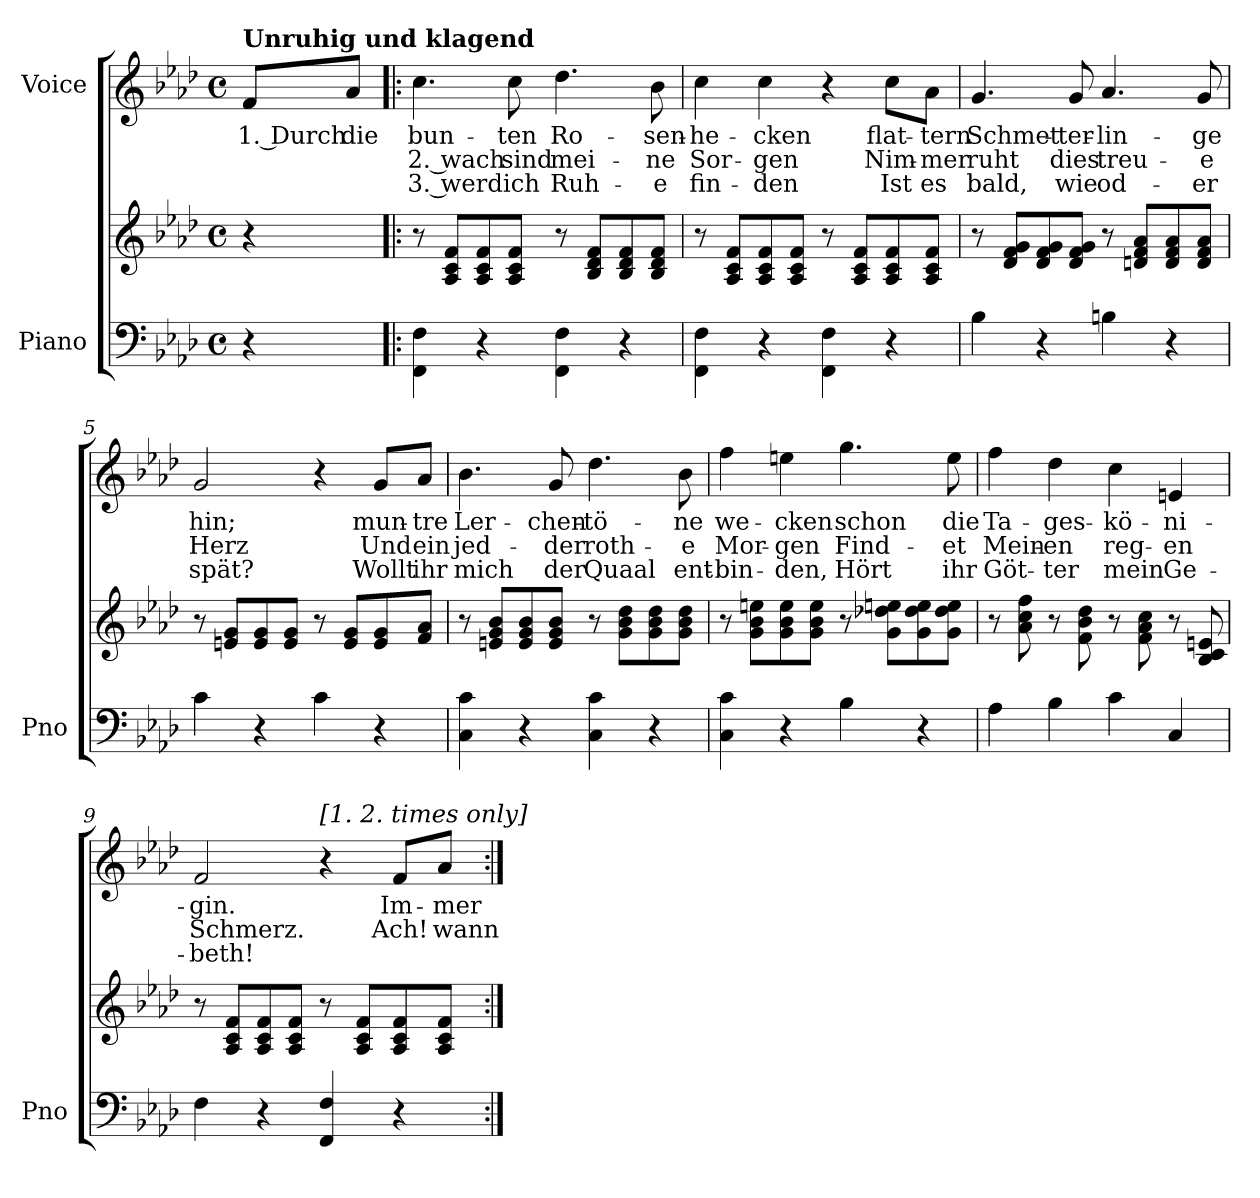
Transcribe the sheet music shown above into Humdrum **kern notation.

**kern	**kern	**kern	**text	**text	**text
*part2	*part2	*part1	*part1	*part1	*part1
*staff3	*staff2	*staff1	*staff1	*staff1	*staff1
*I"Piano	*	*I"Voice	*	*	*
*I'Pno	*	*	*	*	*
*clefF4	*clefG2	*clefG2	*	*	*
*k[b-e-a-d-]	*k[b-e-a-d-]	*k[b-e-a-d-]	*	*	*
*M4/4	*M4/4	*M4/4	*	*	*
*met(c)	*met(c)	*met(c)	*	*	*
=1	=1	=1	=1	=1	=1
!	!	!LO:TX:a:B:t=Unruhig und klagend	!	!	!
!	!	!	!LO:LY:b	!	!
4r	4r	8f/L	1. Durch	.	.
!	!	!	!LO:LY:b	!	!
.	.	8a-/J	die	.	.
=2!|:	=2!|:	=2!|:	=2!|:	=2!|:	=2!|:
!	!	!	!LO:LY:b	!LO:LY:b	!LO:LY:b
4FF\ 4F\	8r	4.cc\	bun-	2. wach	3. werd
.	8A-/ 8c/ 8f/L	.	.	.	.
4r	8A-/ 8c/ 8f/	.	.	.	.
!	!	!	!LO:LY:b	!LO:LY:b	!LO:LY:b
.	8A-/ 8c/ 8f/J	8cc\	-ten	sind	ich
!	!	!	!LO:LY:b	!LO:LY:b	!LO:LY:b
4FF\ 4F\	8r	4.dd-\	Ro-	mei-	Ruh-
.	8B-/ 8d-/ 8f/L	.	.	.	.
4r	8B-/ 8d-/ 8f/	.	.	.	.
!	!	!	!LO:LY:b	!LO:LY:b	!LO:LY:b
.	8B-/ 8d-/ 8f/J	8b-\	-sen-	-ne	-e
=3	=3	=3	=3	=3	=3
!	!	!	!LO:LY:b	!LO:LY:b	!LO:LY:b
4FF\ 4F\	8r	4cc\	-he-	Sor-	fin-
.	8A-/ 8c/ 8f/L	.	.	.	.
!	!	!	!LO:LY:b	!LO:LY:b	!LO:LY:b
4r	8A-/ 8c/ 8f/	4cc\	-cken	-gen	-den
.	8A-/ 8c/ 8f/J	.	.	.	.
4FF\ 4F\	8r	4r	.	.	.
.	8A-/ 8c/ 8f/L	.	.	.	.
!	!	!	!LO:LY:b	!LO:LY:b	!LO:LY:b
4r	8A-/ 8c/ 8f/	8cc\L	flat-	Nim-	Ist
!	!	!	!LO:LY:b	!LO:LY:b	!LO:LY:b
.	8A-/ 8c/ 8f/J	8a-\J	-tern	-mer	es
!!LO:LB:g=z
=4	=4	=4	=4	=4	=4
!	!	!	!LO:LY:b	!LO:LY:b	!LO:LY:b
4B-\	8r	4.g/	Schmet-	ruht	bald,
.	8d-/ 8f/ 8g/L	.	.	.	.
4r	8d-/ 8f/ 8g/	.	.	.	.
!	!	!	!LO:LY:b	!LO:LY:b	!LO:LY:b
.	8d-/ 8f/ 8g/J	8g/	-ter-	dies	wie
!	!	!	!LO:LY:b	!LO:LY:b	!LO:LY:b
4Bn\	8r	4.a-/	-lin-	treu-	od-
.	8dn/ 8f/ 8a-/L	.	.	.	.
4r	8d/ 8f/ 8a-/	.	.	.	.
!	!	!	!LO:LY:b	!LO:LY:b	!LO:LY:b
.	8d/ 8f/ 8a-/J	8g/	-ge	-e	-er
=5	=5	=5	=5	=5	=5
!	!	!	!LO:LY:b	!LO:LY:b	!LO:LY:b
4c\	8r	2g/	hin;	Herz	spät?
.	8en/ 8g/L	.	.	.	.
4r	8e/ 8g/	.	.	.	.
.	8e/ 8g/J	.	.	.	.
4c\	8r	4r	.	.	.
.	8e/ 8g/L	.	.	.	.
!	!	!	!LO:LY:b	!LO:LY:b	!LO:LY:b
4r	8e/ 8g/	8g/L	mun-	Und	Wollt
!	!	!	!LO:LY:b	!LO:LY:b	!LO:LY:b
.	8f/ 8a-/J	8a-/J	-tre	ein	ihr
=6	=6	=6	=6	=6	=6
!	!	!	!LO:LY:b	!LO:LY:b	!LO:LY:b
4C\ 4c\	8r	4.b-\	Ler-	jed-	mich
.	8en/ 8g/ 8b-/L	.	.	.	.
4r	8e/ 8g/ 8b-/	.	.	.	.
!	!	!	!LO:LY:b	!LO:LY:b	!LO:LY:b
.	8e/ 8g/ 8b-/J	8g/	-chen-	-der	der
!	!	!	!LO:LY:b	!LO:LY:b	!LO:LY:b
4C\ 4c\	8r	4.dd-\	-tö-	roth-	Quaal
.	8g\ 8b-\ 8dd-\L	.	.	.	.
4r	8g\ 8b-\ 8dd-\	.	.	.	.
!	!	!	!LO:LY:b	!LO:LY:b	!LO:LY:b
.	8g\ 8b-\ 8dd-\J	8b-\	-ne	-e	ent-
!!LO:PB:g=z
=7	=7	=7	=7	=7	=7
!	!	!	!LO:LY:b	!LO:LY:b	!LO:LY:b
4C\ 4c\	8r	4ff\	we-	Mor-	-bin-
.	8g\ 8b-\ 8een\L	.	.	.	.
!	!	!	!LO:LY:b	!LO:LY:b	!LO:LY:b
4r	8g\ 8b-\ 8ee\	4een\	-cken	-gen	-den,
.	8g\ 8b-\ 8ee\J	.	.	.	.
!	!	!	!LO:LY:b	!LO:LY:b	!LO:LY:b
4B-\	8r	4.gg\	schon	Find-	Hört
.	8g\ 8dd-X\ 8een\L	.	.	.	.
4r	8g\ 8dd-\ 8ee\	.	.	.	.
!	!	!	!LO:LY:b	!LO:LY:b	!LO:LY:b
.	8g\ 8dd-\ 8ee\J	8ee\	die	-et	ihr
=8	=8	=8	=8	=8	=8
!	!	!	!LO:LY:b	!LO:LY:b	!LO:LY:b
4A-\	8r	4ff\	Ta-	Mein-	Göt-
.	8a-\ 8cc\ 8ff\	.	.	.	.
!	!	!	!LO:LY:b	!LO:LY:b	!LO:LY:b
4B-\	8r	4dd-\	-ges-	-en	-ter
.	8f\ 8b-\ 8dd-\	.	.	.	.
!	!	!	!LO:LY:b	!LO:LY:b	!LO:LY:b
4c\	8r	4cc\	-kö-	reg-	mein
.	8f\ 8a-\ 8cc\	.	.	.	.
!	!	!	!LO:LY:b	!LO:LY:b	!LO:LY:b
4C/	8r	4en/	-ni-	-en	Ge-
.	8B-/ 8c/ 8en/	.	.	.	.
=9	=9	=9	=9	=9	=9
!	!	!	!LO:LY:b	!LO:LY:b	!LO:LY:b
4F\	8r	2f/	-gin.	Schmerz.	-beth!
.	8A-/ 8c/ 8f/L	.	.	.	.
4r	8A-/ 8c/ 8f/	.	.	.	.
.	8A-/ 8c/ 8f/J	.	.	.	.
!	!	!LO:TX:a:t=[1. 2. times only]	!	!	!
4FF/ 4F/	8r	4r	.	.	.
.	8A-/ 8c/ 8f/L	.	.	.	.
!	!	!	!LO:LY:b	!LO:LY:b	!
4r	8A-/ 8c/ 8f/	8f/L	Im-	Ach!	.
!	!	!	!LO:LY:b	!LO:LY:b	!
.	8A-/ 8c/ 8f/J	8a-/J	-mer	wann	.
=:|!	=:|!	=:|!	=:|!	=:|!	=:|!
*-	*-	*-	*-	*-	*-
